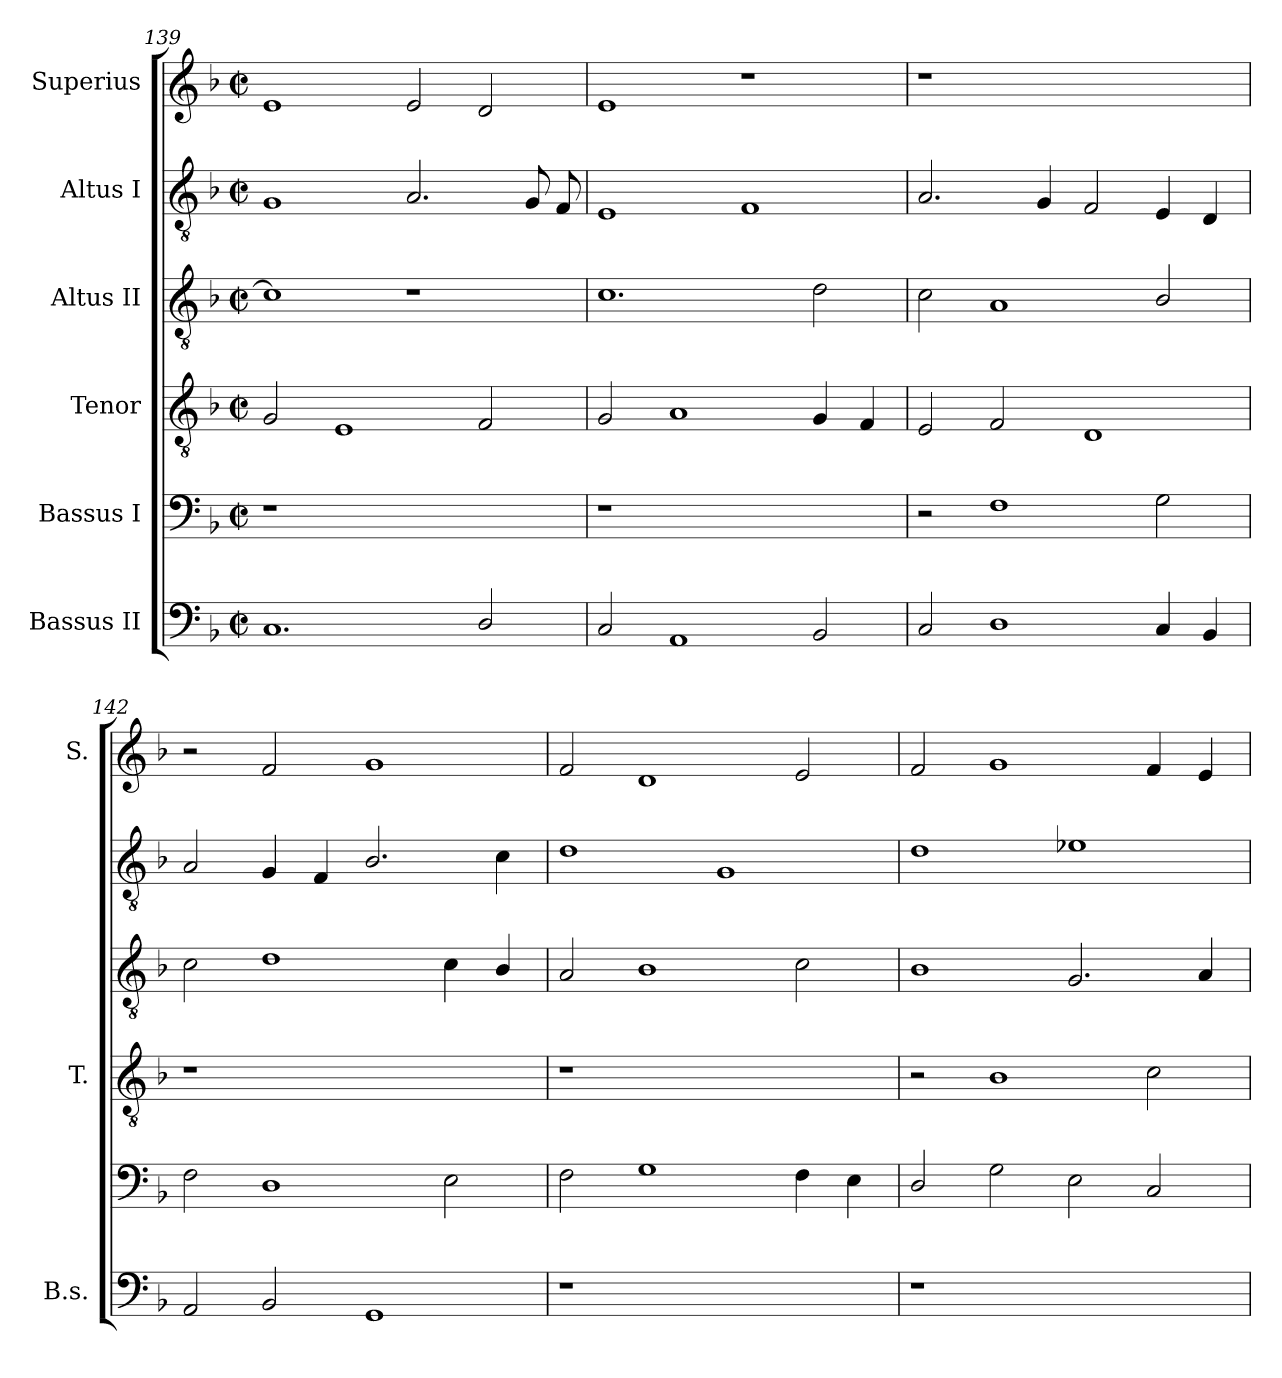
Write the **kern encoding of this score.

**kern	**kern	**kern	**kern	**kern	**kern
*part6	*part5	*part4	*part3	*part2	*part1
*staff6	*staff5	*staff4	*staff3	*staff2	*staff1
*I"Bassus II	*I"Bassus I	*I"Tenor	*I"Altus II	*I"Altus I	*I"Superius
*I'B.s.	*	*I'T.	*	*	*I'S.
!!LO:LB:g=z
*clefF4	*clefF4	*clefGv2	*clefGv2	*clefGv2	*clefG2
*	*	*ITrd7c12	*ITrd7c12	*ITrd7c12	*
*k[b-]	*k[b-]	*k[b-]	*k[b-]	*k[b-]	*k[b-]
*d:	*d:	*d:	*d:	*d:	*d:
*M2/2	*M2/2	*M2/2	*M2/2	*M2/2	*M2/2
*met(c|)	*met(c|)	*met(c|)	*met(c|)	*met(c|)	*met(c|)
=139	=139	=139	=139	=139	=139
!	!LO:N:vis=1	!	!	!	!
1.Ci	1r	2GGi/	1Ci]	1GGi	1ei
.	.	1EEi	.	.	.
.	1ryy	.	1r	2.AAi/	2ei/
2Di/	.	2FFi/	.	.	2di/
.	.	.	.	8GGi/	.
.	.	.	.	8FFi/	.
=140	=140	=140	=140	=140	=140
!	!LO:N:vis=1	!	!	!	!
2Ci/	1r	2GGi/	1.Ci	1EEi	1ei
1AAi	.	1AAi	.	.	.
.	1ryy	.	.	1FFi	1r
2BB-i/	.	4GGi/	2Di\	.	.
.	.	4FFi/	.	.	.
=141	=141	=141	=141	=141	=141
!	!	!	!	!	!LO:N:vis=1
2Ci/	2r	2EEi/	2Ci\	2.AAi/	1r
1Di	1Fi	2FFi/	1AAi	.	.
.	.	.	.	4GGi/	.
.	.	1DDi	.	2FFi/	1ryy
4Ci/	2Gi\	.	2BB-i/	4EEi/	.
4BB-i/	.	.	.	4DDi/	.
=142	=142	=142	=142	=142	=142
!	!	!LO:N:vis=1	!	!	!
2AAi/	2Fi\	1r	2Ci\	2AAi/	2r
2BB-i/	1Di	.	1Di	4GGi/	2fi/
.	.	.	.	4FFi/	.
1GGi	.	1ryy	.	2.BB-i/	1gi
.	2Ei\	.	4Ci\	.	.
.	.	.	4BB-i/	4Ci\	.
!!LO:PB:g=z
=143	=143	=143	=143	=143	=143
!LO:N:vis=1	!	!LO:N:vis=1	!	!	!
1r	2Fi\	1r	2AAi/	1Di	2fi/
.	1Gi	.	1BB-i	.	1di
1ryy	.	1ryy	.	1GGi	.
.	4Fi\	.	2Ci\	.	2ei/
.	4Ei\	.	.	.	.
=144	=144	=144	=144	=144	=144
!LO:N:vis=1	!	!	!	!	!
1r	2Di/	2r	1BB-i	1Di	2fi/
.	2Gi\	1BB-i	.	.	1gi
1ryy	2Ei\	.	2.GGi/	1E-Xi	.
.	2Ci/	2Ci\	.	.	4fi/
.	.	.	4AAi/	.	4ei/
=	=	=	=	=	=
*-	*-	*-	*-	*-	*-
